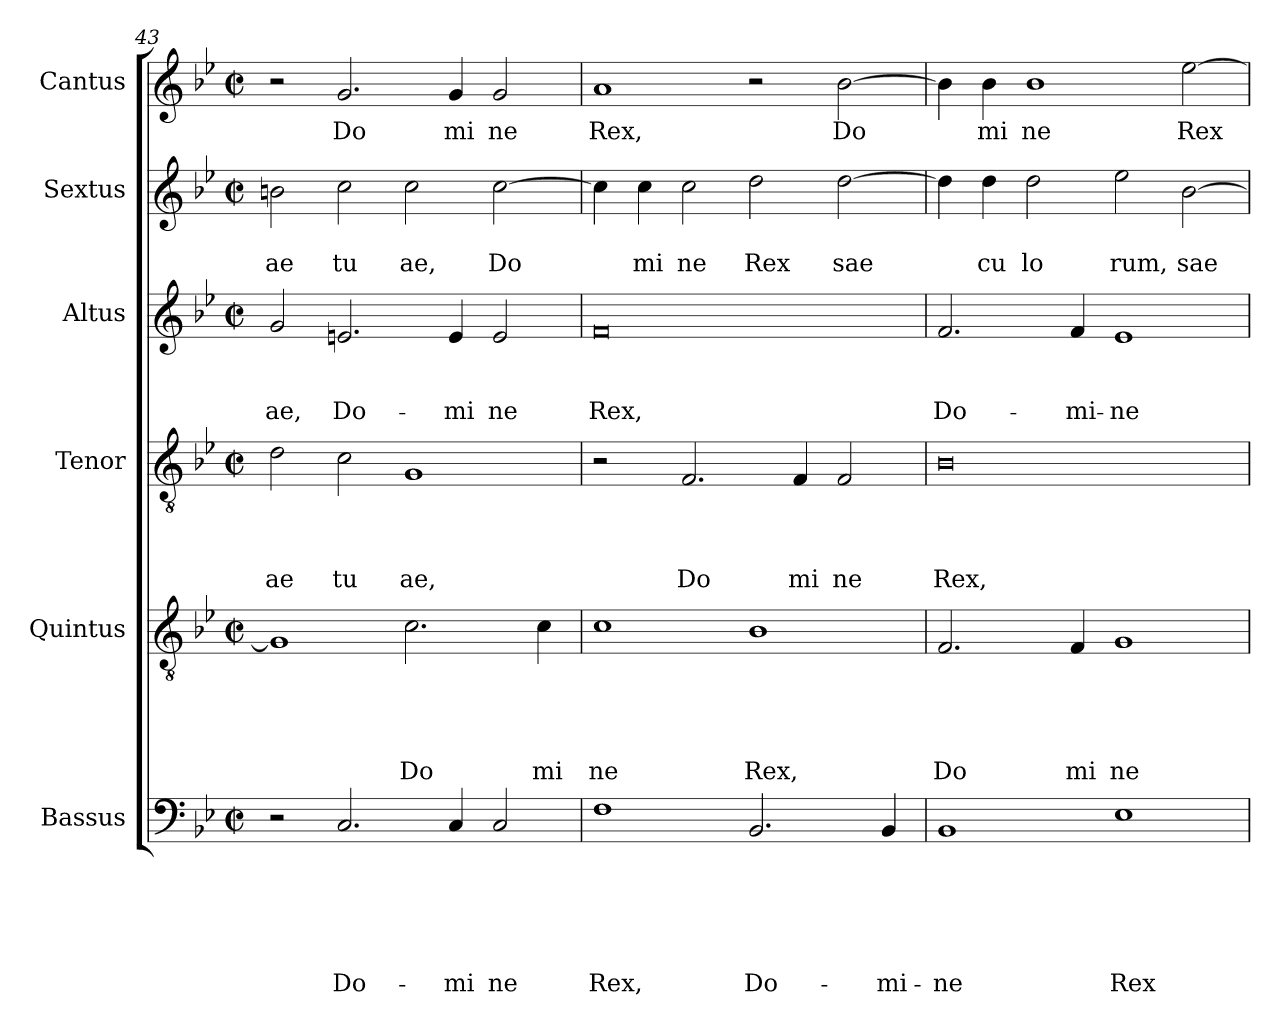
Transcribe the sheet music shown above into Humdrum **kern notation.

**kern	**text	**text	**text	**text	**text	**text	**kern	**text	**text	**text	**text	**text	**kern	**text	**text	**text	**text	**kern	**text	**text	**text	**kern	**text	**text	**kern	**text
*part6	*part6	*part6	*part6	*part6	*part6	*part6	*part5	*part5	*part5	*part5	*part5	*part5	*part4	*part4	*part4	*part4	*part4	*part3	*part3	*part3	*part3	*part2	*part2	*part2	*part1	*part1
*staff6	*staff6	*staff6	*staff6	*staff6	*staff6	*staff6	*staff5	*staff5	*staff5	*staff5	*staff5	*staff5	*staff4	*staff4	*staff4	*staff4	*staff4	*staff3	*staff3	*staff3	*staff3	*staff2	*staff2	*staff2	*staff1	*staff1
*I"Bassus	*	*	*	*	*	*	*I"Quintus	*	*	*	*	*	*I"Tenor	*	*	*	*	*I"Altus	*	*	*	*I"Sextus	*	*	*I"Cantus	*
!!LO:PB:g=z
*clefF4	*	*	*	*	*	*	*clefGv2	*	*	*	*	*	*clefGv2	*	*	*	*	*clefG2	*	*	*	*clefG2	*	*	*clefG2	*
*k[b-e-]	*	*	*	*	*	*	*k[b-e-]	*	*	*	*	*	*k[b-e-]	*	*	*	*	*k[b-e-]	*	*	*	*k[b-e-]	*	*	*k[b-e-]	*
*B-:	*	*	*	*	*	*	*B-:	*	*	*	*	*	*B-:	*	*	*	*	*B-:	*	*	*	*B-:	*	*	*B-:	*
*M2/2	*	*	*	*	*	*	*M2/2	*	*	*	*	*	*M2/2	*	*	*	*	*M2/2	*	*	*	*M2/2	*	*	*M2/2	*
*met(c|)	*	*	*	*	*	*	*met(c|)	*	*	*	*	*	*met(c|)	*	*	*	*	*met(c|)	*	*	*	*met(c|)	*	*	*met(c|)	*
=43	=43	=43	=43	=43	=43	=43	=43	=43	=43	=43	=43	=43	=43	=43	=43	=43	=43	=43	=43	=43	=43	=43	=43	=43	=43	=43
!	!	!	!	!	!	!	!	!	!	!	!	!	!	!	!	!	!LO:LY:b	!	!	!	!LO:LY:b	!	!	!LO:LY:b	!	!
2r	.	.	.	.	.	.	1G]	.	.	.	.	.	2d\	.	.	.	-ae	2g/	.	.	-ae,	2bn\	.	ae	2r	.
!	!	!	!	!	!	!LO:LY:b	!	!	!	!	!	!	!	!	!	!	!LO:LY:b	!	!	!	!LO:LY:b	!	!	!LO:LY:b	!	!LO:LY:b
2.C/	.	.	.	.	.	Do-	.	.	.	.	.	.	2c\	.	.	.	tu	2.en/	.	.	Do-	2cc\	.	tu	2.g/	Do
!	!	!	!	!	!	!	!	!	!	!	!	!LO:LY:b	!	!	!	!	!LO:LY:b	!	!	!	!	!	!	!LO:LY:b	!	!
.	.	.	.	.	.	.	2.c\	.	.	.	.	Do	1G	.	.	.	ae,	.	.	.	.	2cc\	.	ae,	.	.
!	!	!	!	!	!	!LO:LY:b	!	!	!	!	!	!	!	!	!	!	!	!	!	!	!LO:LY:b	!	!	!	!	!LO:LY:b
4C/	.	.	.	.	.	-mi	.	.	.	.	.	.	.	.	.	.	.	4e/	.	.	-mi	.	.	.	4g/	mi
!	!	!	!	!	!	!LO:LY:b	!	!	!	!	!	!	!	!	!	!	!	!	!	!	!LO:LY:b	!	!	!LO:LY:b	!	!LO:LY:b
2C/	.	.	.	.	.	ne	.	.	.	.	.	.	.	.	.	.	.	2e/	.	.	ne	[>2cc\	.	Do	2g/	ne
!	!	!	!	!	!	!	!	!	!	!	!	!LO:LY:b	!	!	!	!	!	!	!	!	!	!	!	!	!	!
.	.	.	.	.	.	.	4c\	.	.	.	.	mi	.	.	.	.	.	.	.	.	.	.	.	.	.	.
=44	=44	=44	=44	=44	=44	=44	=44	=44	=44	=44	=44	=44	=44	=44	=44	=44	=44	=44	=44	=44	=44	=44	=44	=44	=44	=44
!	!	!	!	!	!	!LO:LY:b	!	!	!	!	!	!LO:LY:b	!	!	!	!	!	!	!	!	!LO:LY:b	!	!	!	!	!LO:LY:b
1F	.	.	.	.	.	Rex,	1c	.	.	.	.	ne	2r	.	.	.	.	0f	.	.	Rex,	4cc\]	.	.	1a	Rex,
!	!	!	!	!	!	!	!	!	!	!	!	!	!	!	!	!	!	!	!	!	!	!	!	!LO:LY:b	!	!
.	.	.	.	.	.	.	.	.	.	.	.	.	.	.	.	.	.	.	.	.	.	4cc\	.	mi	.	.
!	!	!	!	!	!	!	!	!	!	!	!	!	!	!	!	!	!LO:LY:b	!	!	!	!	!	!	!LO:LY:b	!	!
.	.	.	.	.	.	.	.	.	.	.	.	.	2.F/	.	.	.	Do	.	.	.	.	2cc\	.	ne	.	.
!	!	!	!	!	!	!LO:LY:b	!	!	!	!	!	!LO:LY:b	!	!	!	!	!	!	!	!	!	!	!	!LO:LY:b	!	!
2.BB-/	.	.	.	.	.	Do-	1B-	.	.	.	.	Rex,	.	.	.	.	.	.	.	.	.	2dd\	.	Rex	2r	.
!	!	!	!	!	!	!	!	!	!	!	!	!	!	!	!	!	!LO:LY:b	!	!	!	!	!	!	!	!	!
.	.	.	.	.	.	.	.	.	.	.	.	.	4F/	.	.	.	mi	.	.	.	.	.	.	.	.	.
!	!	!	!	!	!	!	!	!	!	!	!	!	!	!	!	!	!LO:LY:b	!	!	!	!	!	!	!LO:LY:b	!	!LO:LY:b
.	.	.	.	.	.	.	.	.	.	.	.	.	2F/	.	.	.	ne	.	.	.	.	[>2dd\	.	sae	[>2b-\	Do
!	!	!	!	!	!	!LO:LY:b	!	!	!	!	!	!	!	!	!	!	!	!	!	!	!	!	!	!	!	!
4BB-/	.	.	.	.	.	-mi-	.	.	.	.	.	.	.	.	.	.	.	.	.	.	.	.	.	.	.	.
=45	=45	=45	=45	=45	=45	=45	=45	=45	=45	=45	=45	=45	=45	=45	=45	=45	=45	=45	=45	=45	=45	=45	=45	=45	=45	=45
!	!	!	!	!	!	!LO:LY:b	!	!	!	!	!	!LO:LY:b	!	!	!	!	!LO:LY:b	!	!	!	!LO:LY:b	!	!	!	!	!
1BB-	.	.	.	.	.	-ne	2.F/	.	.	.	.	Do	0B-	.	.	.	Rex,	2.f/	.	.	Do-	4dd\]	.	.	4b-\]	.
!	!	!	!	!	!	!	!	!	!	!	!	!	!	!	!	!	!	!	!	!	!	!	!	!LO:LY:b	!	!LO:LY:b
.	.	.	.	.	.	.	.	.	.	.	.	.	.	.	.	.	.	.	.	.	.	4dd\	.	cu	4b-\	mi
!	!	!	!	!	!	!	!	!	!	!	!	!	!	!	!	!	!	!	!	!	!	!	!	!LO:LY:b	!	!LO:LY:b
.	.	.	.	.	.	.	.	.	.	.	.	.	.	.	.	.	.	.	.	.	.	2dd\	.	lo	1b-	ne
!	!	!	!	!	!	!	!	!	!	!	!	!LO:LY:b	!	!	!	!	!	!	!	!	!LO:LY:b	!	!	!	!	!
.	.	.	.	.	.	.	4F/	.	.	.	.	mi	.	.	.	.	.	4f/	.	.	-mi-	.	.	.	.	.
!	!	!	!	!	!	!LO:LY:b	!	!	!	!	!	!LO:LY:b	!	!	!	!	!	!	!	!	!LO:LY:b	!	!	!LO:LY:b	!	!
1E-	.	.	.	.	.	Rex	1G	.	.	.	.	ne	.	.	.	.	.	1e-	.	.	-ne	2ee-\	.	rum,	.	.
!	!	!	!	!	!	!	!	!	!	!	!	!	!	!	!	!	!	!	!	!	!	!	!	!LO:LY:b	!	!LO:LY:b
.	.	.	.	.	.	.	.	.	.	.	.	.	.	.	.	.	.	.	.	.	.	[>2b-\	.	sae	[>2ee-\	Rex
=	=	=	=	=	=	=	=	=	=	=	=	=	=	=	=	=	=	=	=	=	=	=	=	=	=	=
*-	*-	*-	*-	*-	*-	*-	*-	*-	*-	*-	*-	*-	*-	*-	*-	*-	*-	*-	*-	*-	*-	*-	*-	*-	*-	*-
